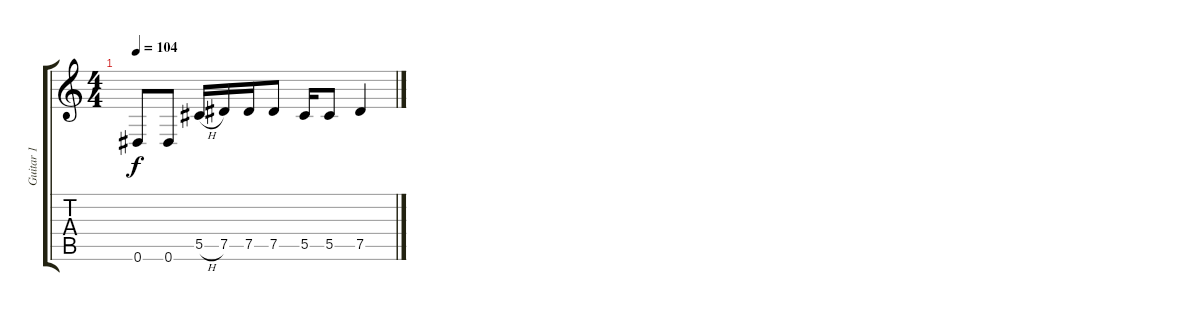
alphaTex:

\track ("Guitar 1" "Guitar 1") {instrument acousticguitarsteel}
\staff {score tabs}
\tuning (Eb4 Bb3 Gb3 Db3 Ab2 Eb2) {hide}
\ts (4 4)
\tempo 104
\clef g2
\ks c
0.6.8{dy f} 0.6.8 5.5{h}.16 7.5.16 7.5.16 7.5.8 5.5.16 5.5.8 7.5.4
